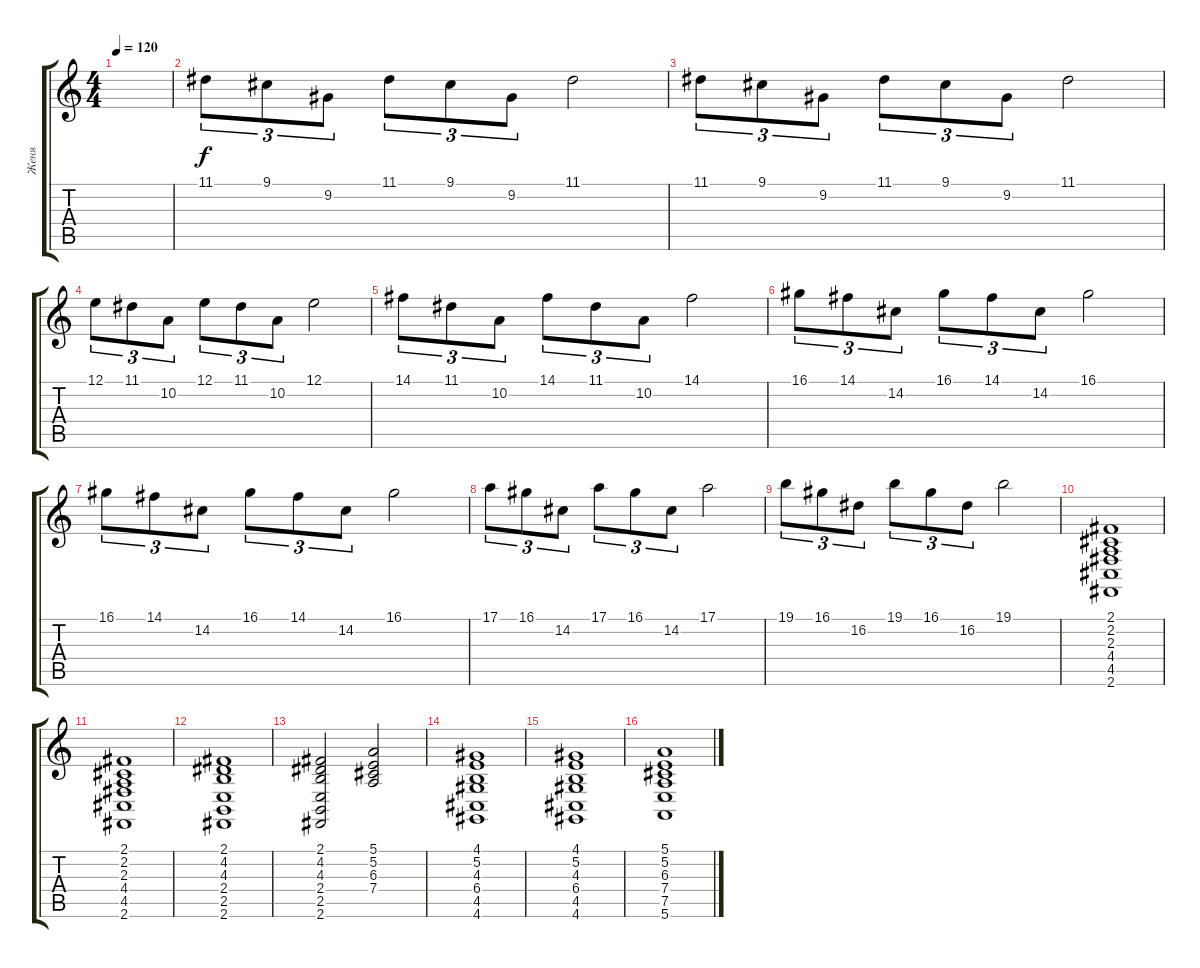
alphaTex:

\track ("Женя" "Женя") {instrument stringensemble1}
\staff {score tabs}
\tuning (E4 B3 G3 D3 A2 E2) {hide}
\ts (4 4)
\tempo 120
\clef g2
\ks c
|
11.1.8{tu (3 2) volume 10} 9.1.8{tu (3 2)} 9.2.8{tu (3 2)} 11.1.8{tu (3 2)} 9.1.8{tu (3 2)} 9.2.8{tu (3 2)} 11.1.2 |
11.1.8{tu (3 2)} 9.1.8{tu (3 2)} 9.2.8{tu (3 2)} 11.1.8{tu (3 2)} 9.1.8{tu (3 2)} 9.2.8{tu (3 2)} 11.1.2 |
12.1.8{tu (3 2)} 11.1.8{tu (3 2)} 10.2.8{tu (3 2)} 12.1.8{tu (3 2)} 11.1.8{tu (3 2)} 10.2.8{tu (3 2)} 12.1.2 |
14.1.8{tu (3 2)} 11.1.8{tu (3 2)} 10.2.8{tu (3 2)} 14.1.8{tu (3 2)} 11.1.8{tu (3 2)} 10.2.8{tu (3 2)} 14.1.2 |
16.1.8{tu (3 2)} 14.1.8{tu (3 2)} 14.2.8{tu (3 2)} 16.1.8{tu (3 2)} 14.1.8{tu (3 2)} 14.2.8{tu (3 2)} 16.1.2 |
16.1.8{tu (3 2)} 14.1.8{tu (3 2)} 14.2.8{tu (3 2)} 16.1.8{tu (3 2)} 14.1.8{tu (3 2)} 14.2.8{tu (3 2)} 16.1.2 |
17.1.8{tu (3 2)} 16.1.8{tu (3 2)} 14.2.8{tu (3 2)} 17.1.8{tu (3 2)} 16.1.8{tu (3 2)} 14.2.8{tu (3 2)} 17.1.2 |
19.1.8{tu (3 2)} 16.1.8{tu (3 2)} 16.2.8{tu (3 2)} 19.1.8{tu (3 2)} 16.1.8{tu (3 2)} 16.2.8{tu (3 2)} 19.1.2 |
(2.1 2.2 2.3 4.4 4.5 2.6).1{volume 7} |
(2.1 2.2 2.3 4.4 4.5 2.6).1 |
(2.1 4.2 4.3 2.4 2.5 2.6).1 |
(2.1 4.2 4.3 2.4 2.5 2.6).2 (5.1 5.2 6.3 7.4).2 |
(4.1 5.2 4.3 6.4 4.5 4.6).1 |
(4.1 5.2 4.3 6.4 4.5 4.6).1 |
(5.1 5.2 6.3 7.4 7.5 5.6).1
